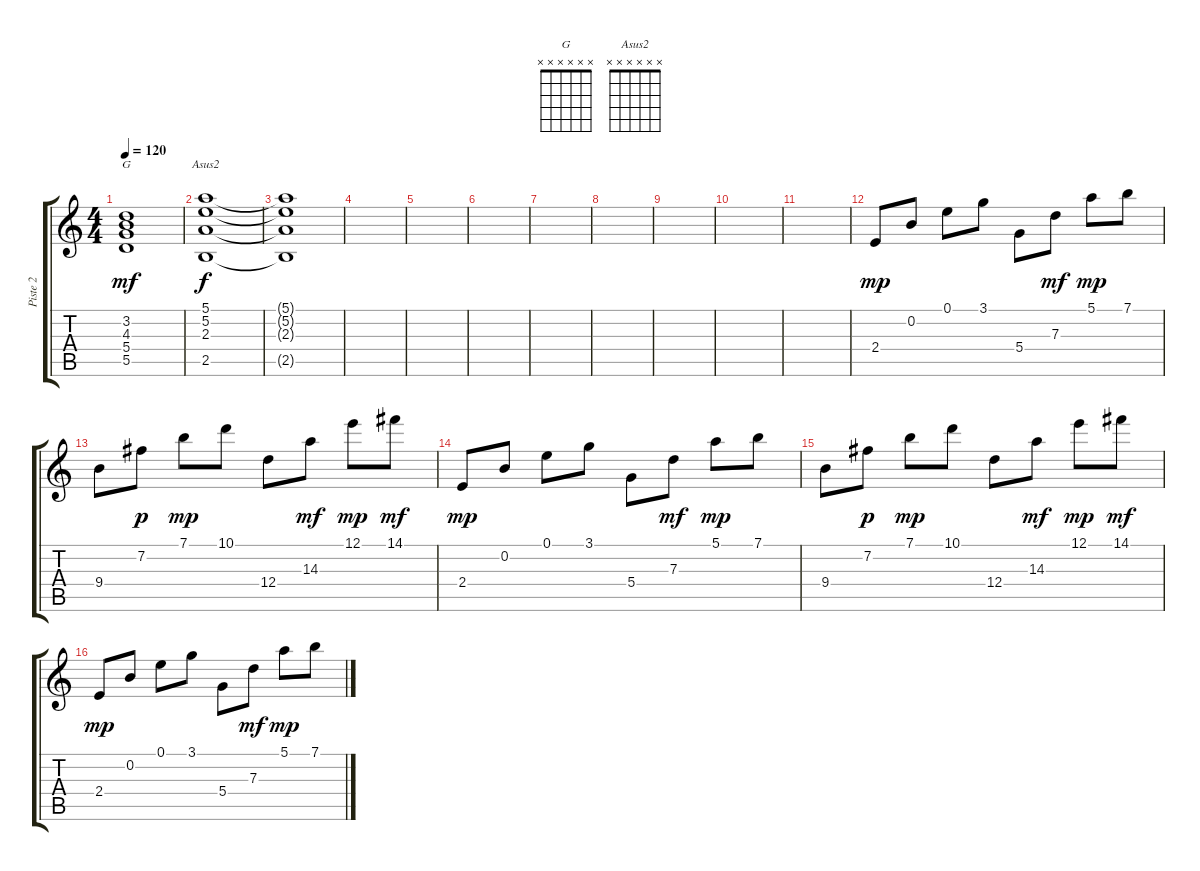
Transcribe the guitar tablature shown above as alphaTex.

\track ("Piste 2" "Piste 2") {instrument acousticguitarnylon}
\staff {score tabs}
\tuning (E4 B3 G3 D3 A2 E2) {hide}
\chord ("G" x x x x x x)
\chord ("Asus2" x x x x x x)
\ts (4 4)
\tempo 120
\clef g2
\ks c
(3.2 4.3 5.4 5.5).1{ch "G" dy mf} |
(5.1 5.2 2.3 2.5).1{ch "Asus2" dy f} |
(5.1{t} 5.2{t} 2.3{t} 2.5{t}).1 |
|
|
|
|
|
|
|
|
2.4.8{dy mp balance 16} 0.2.8 0.1.8 3.1.8 5.4.8 7.3.8{dy mf} 5.1.8{dy mp} 7.1.8 |
9.4.8 7.2.8{dy p} 7.1.8{dy mp} 10.1.8 12.4.8 14.3.8{dy mf} 12.1.8{dy mp} 14.1.8{dy mf} |
2.4.8{dy mp} 0.2.8 0.1.8 3.1.8 5.4.8 7.3.8{dy mf} 5.1.8{dy mp} 7.1.8 |
9.4.8 7.2.8{dy p} 7.1.8{dy mp} 10.1.8 12.4.8 14.3.8{dy mf} 12.1.8{dy mp} 14.1.8{dy mf} |
2.4.8{dy mp} 0.2.8 0.1.8 3.1.8 5.4.8 7.3.8{dy mf} 5.1.8{dy mp} 7.1.8
